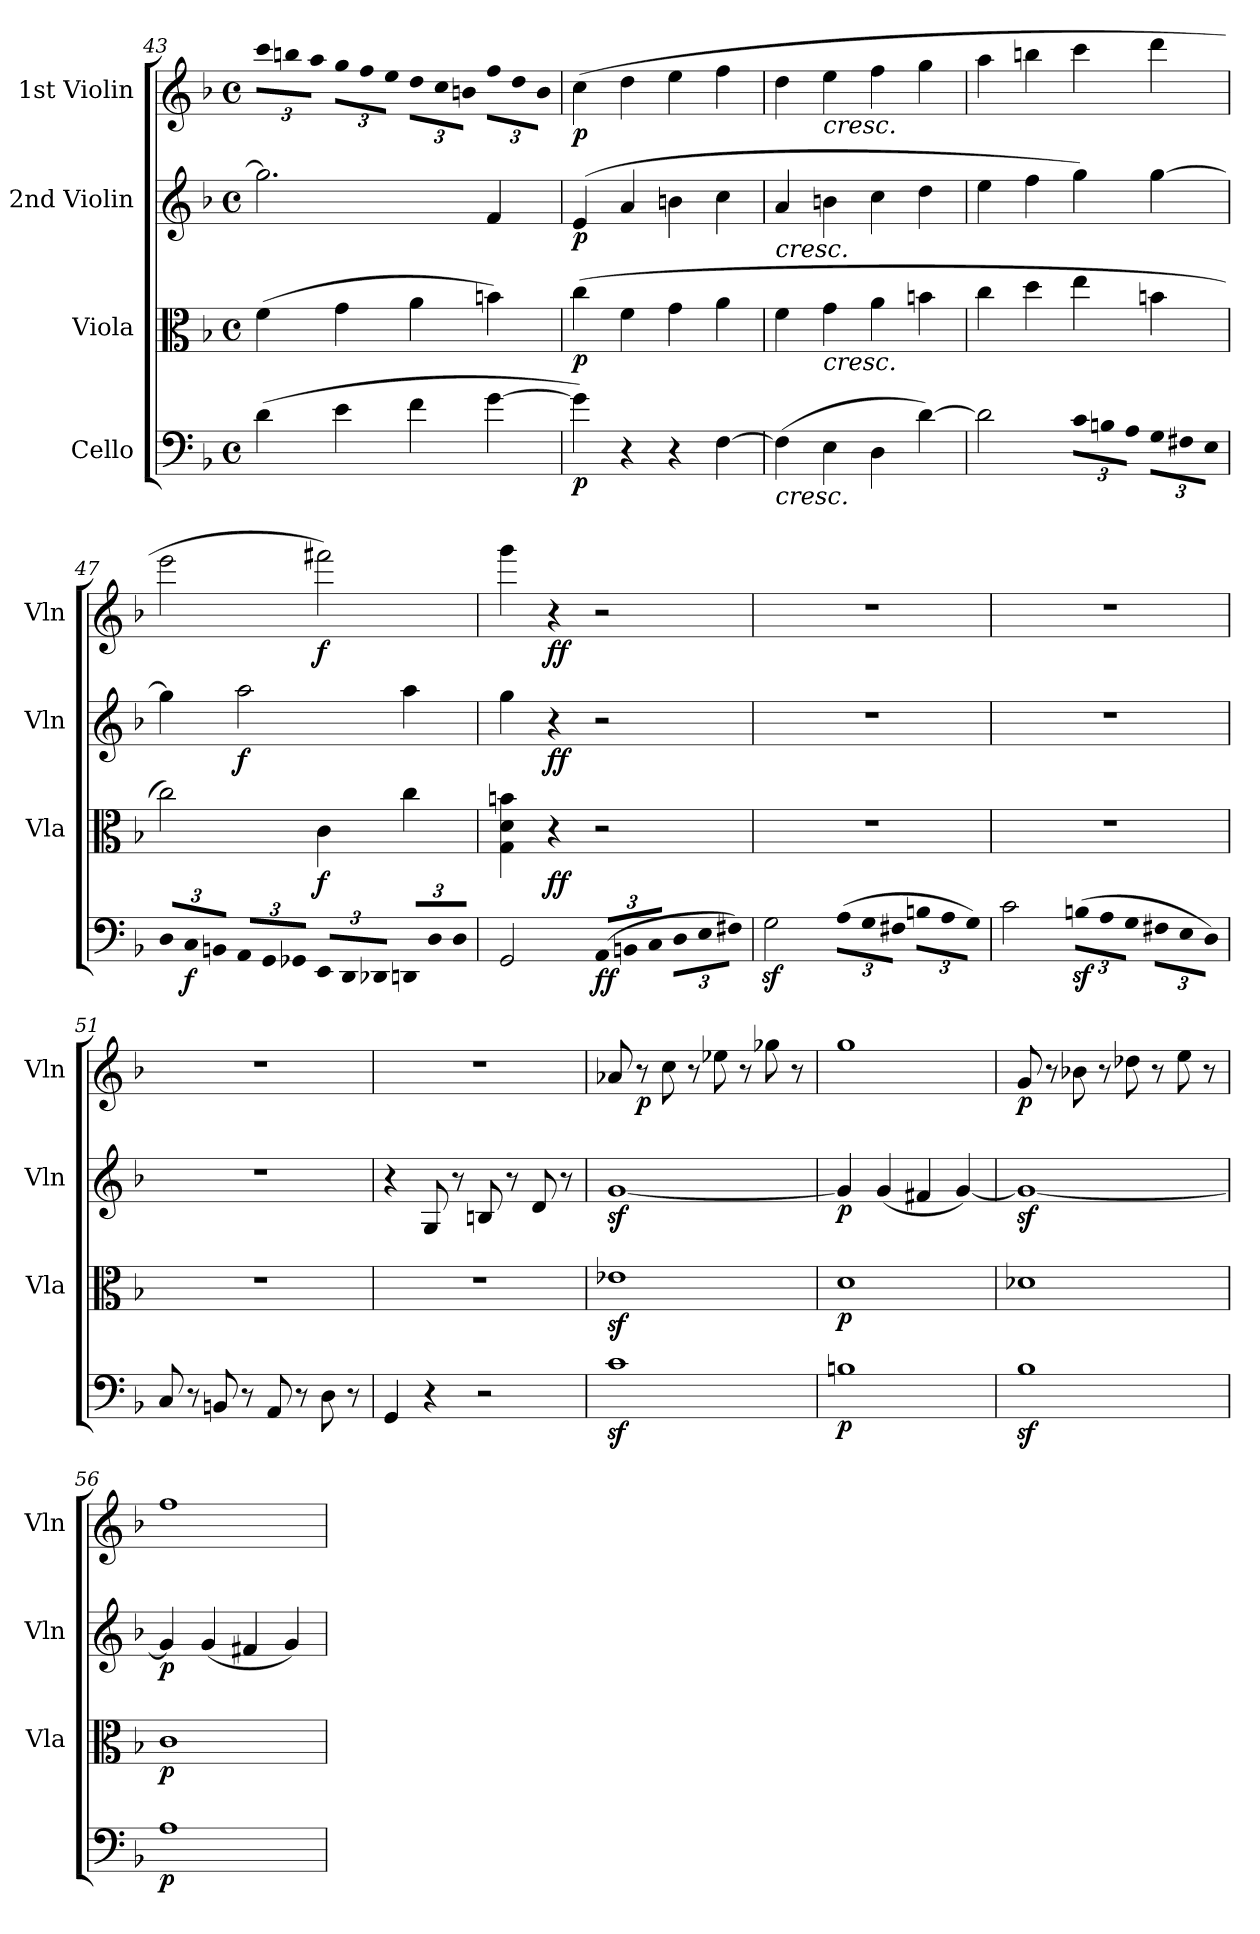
**kern	**dynam	**kern	**dynam	**kern	**dynam	**kern	**dynam
*part4	*part4	*part3	*part3	*part2	*part2	*part1	*part1
*staff4	*staff4	*staff3	*staff3	*staff2	*staff2	*staff1	*staff1
*I"Cello	*	*I"Viola	*	*I"2nd Violin	*	*I"1st Violin	*
*	*	*I'Vla	*	*I'Vln	*	*I'Vln	*
*clefF4	*	*clefC3	*	*clefG2	*	*clefG2	*
*k[b-]	*	*k[b-]	*	*k[b-]	*	*k[b-]	*
*F:	*	*F:	*	*F:	*	*F:	*
*M4/4	*	*M4/4	*	*M4/4	*	*M4/4	*
*met(c)	*	*met(c)	*	*met(c)	*	*met(c)	*
=43	=43	=43	=43	=43	=43	=43	=43
!	!	!	!	!	!	!LO:N:vis=8	!
(4d\	.	(4f\	.	2.gg\]	.	12ccc\L	.
!	!	!	!	!	!	!LO:N:vis=8	!
.	.	.	.	.	.	12bbn\	.
!	!	!	!	!	!	!LO:N:vis=8	!
.	.	.	.	.	.	12aa\J	.
!	!	!	!	!	!	!LO:N:vis=8	!
4e\	.	4g\	.	.	.	12gg\L	.
!	!	!	!	!	!	!LO:N:vis=8	!
.	.	.	.	.	.	12ff\	.
!	!	!	!	!	!	!LO:N:vis=8	!
.	.	.	.	.	.	12ee\J	.
!	!	!	!	!	!	!LO:N:vis=8	!
4f\	.	4a\	.	.	.	12dd\L	.
!	!	!	!	!	!	!LO:N:vis=8	!
.	.	.	.	.	.	12cc\	.
!	!	!	!	!	!	!LO:N:vis=8	!
.	.	.	.	.	.	12bn\J	.
!	!	!	!	!	!	!LO:N:vis=8	!
[4g\	.	4bn\)	.	4f/	.	12ff\L	.
!	!	!	!	!	!	!LO:N:vis=8	!
.	.	.	.	.	.	12dd\	.
!	!	!	!	!	!	!LO:N:vis=8	!
.	.	.	.	.	.	12b\J	.
!!LO:LB:g=z
=44	=44	=44	=44	=44	=44	=44	=44
!	!LO:DY:b	!	!LO:DY:b	!	!LO:DY:b	!	!LO:DY:b
4g\])	p	(4cc\	p	(4e/	p	(4cc\	p
4r	.	4f\	.	4a/	.	4dd\	.
4r	.	4g\	.	4bn\	.	4ee\	.
[4F\	.	4a\	.	4cc\	.	4ff\	.
=45	=45	=45	=45	=45	=45	=45	=45
!	!	!	!	!LO:TX:b:i:t=cresc.	!	!	!
!LO:TX:b:i:t=cresc.	!	!	!	!	!	!	!
(4F\]	.	4f\	.	4a/	.	4dd\	.
!	!	!	!	!	!	!LO:TX:b:i:t=cresc.	!
!	!	!LO:TX:b:i:t=cresc.	!	!	!	!	!
4E\	.	4g\	.	4bn\	.	4ee\	.
4D\	.	4a\	.	4cc\	.	4ff\	.
[4d\)	.	4bn\	.	4dd\	.	4gg\	.
=46	=46	=46	=46	=46	=46	=46	=46
2d\]	.	4cc\	.	4ee\	.	4aa\	.
.	.	4dd\	.	4ff\	.	4bbn\	.
!LO:N:vis=8	!	!	!	!	!	!	!
12c\L	.	4ee\	.	4gg\)	.	4ccc\	.
!LO:N:vis=8	!	!	!	!	!	!	!
12Bn\	.	.	.	.	.	.	.
!LO:N:vis=8	!	!	!	!	!	!	!
12A\J	.	.	.	.	.	.	.
!LO:N:vis=8	!	!	!	!	!	!	!
12G\L	.	4bn\	.	[4gg\	.	4ddd\	.
!LO:N:vis=8	!	!	!	!	!	!	!
12F#X\	.	.	.	.	.	.	.
!LO:N:vis=8	!	!	!	!	!	!	!
12E\J	.	.	.	.	.	.	.
=47	=47	=47	=47	=47	=47	=47	=47
!LO:N:vis=8	!	!	!	!	!	!	!
12D/L	.	2cc\)	.	4gg\]	.	2eee\	.
!LO:N:vis=8	!LO:DY:b	!	!	!	!	!	!
12C/	f	.	.	.	.	.	.
!LO:N:vis=8	!	!	!	!	!	!	!
12BBn/J	.	.	.	.	.	.	.
!LO:N:vis=8	!	!	!	!	!LO:DY:b	!	!
12AA/L	.	.	.	2aa\	f	.	.
!LO:N:vis=8	!	!	!	!	!	!	!
12GG/	.	.	.	.	.	.	.
!LO:N:vis=8	!	!	!	!	!	!	!
12GG-X/J	.	.	.	.	.	.	.
!LO:N:vis=8	!	!	!LO:DY:b	!	!	!	!LO:DY:b
12EE/L	.	4c\	f	.	.	2fff#X\)	f
!LO:N:vis=8	!	!	!	!	!	!	!
12DD/	.	.	.	.	.	.	.
!LO:N:vis=8	!	!	!	!	!	!	!
12DD-X/J	.	.	.	.	.	.	.
!LO:N:vis=8	!	!	!	!	!	!	!
12DDn/L	.	4cc\	.	4aa\	.	.	.
!LO:N:vis=8	!	!	!	!	!	!	!
12D/	.	.	.	.	.	.	.
!LO:N:vis=8	!	!	!	!	!	!	!
12D/J	.	.	.	.	.	.	.
=48	=48	=48	=48	=48	=48	=48	=48
2GG/	.	4G\ 4d\ 4bn\	.	4gg\	.	4ggg\	.
!	!	!	!LO:DY:b	!	!LO:DY:b	!	!LO:DY:b
.	.	4r	ff	4r	ff	4r	ff
!LO:N:vis=8	!LO:DY:b	!	!	!	!	!	!
(12AA/L	ff	2r	.	2r	.	2r	.
!LO:N:vis=8	!	!	!	!	!	!	!
12BBn/	.	.	.	.	.	.	.
!LO:N:vis=8	!	!	!	!	!	!	!
12C/J	.	.	.	.	.	.	.
!LO:N:vis=8	!	!	!	!	!	!	!
12D\L	.	.	.	.	.	.	.
!LO:N:vis=8	!	!	!	!	!	!	!
12E\	.	.	.	.	.	.	.
!LO:N:vis=8	!	!	!	!	!	!	!
12F#X\J)	.	.	.	.	.	.	.
=49	=49	=49	=49	=49	=49	=49	=49
2Gz<\	.	1r	.	1r	.	1r	.
!LO:N:vis=8	!	!	!	!	!	!	!
(12A\L	.	.	.	.	.	.	.
!LO:N:vis=8	!	!	!	!	!	!	!
12G\	.	.	.	.	.	.	.
!LO:N:vis=8	!	!	!	!	!	!	!
12F#X\J	.	.	.	.	.	.	.
!LO:N:vis=8	!	!	!	!	!	!	!
12Bn\L	.	.	.	.	.	.	.
!LO:N:vis=8	!	!	!	!	!	!	!
12A\	.	.	.	.	.	.	.
!LO:N:vis=8	!	!	!	!	!	!	!
12G\J)	.	.	.	.	.	.	.
=50	=50	=50	=50	=50	=50	=50	=50
2c\	.	1r	.	1r	.	1r	.
!LO:N:vis=8	!	!	!	!	!	!	!
(12Bnz<\L	.	.	.	.	.	.	.
!LO:N:vis=8	!	!	!	!	!	!	!
12A\	.	.	.	.	.	.	.
!LO:N:vis=8	!	!	!	!	!	!	!
12G\J	.	.	.	.	.	.	.
!LO:N:vis=8	!	!	!	!	!	!	!
12F#X\L	.	.	.	.	.	.	.
!LO:N:vis=8	!	!	!	!	!	!	!
12E\	.	.	.	.	.	.	.
!LO:N:vis=8	!	!	!	!	!	!	!
12D\J)	.	.	.	.	.	.	.
!!LO:LB:g=z
=51	=51	=51	=51	=51	=51	=51	=51
8C/	.	1r	.	1r	.	1r	.
8r	.	.	.	.	.	.	.
8BBn/	.	.	.	.	.	.	.
8r	.	.	.	.	.	.	.
8AA/	.	.	.	.	.	.	.
8r	.	.	.	.	.	.	.
8D\	.	.	.	.	.	.	.
8r	.	.	.	.	.	.	.
=52	=52	=52	=52	=52	=52	=52	=52
4GG/	.	1r	.	4r	.	1r	.
4r	.	.	.	8G/	.	.	.
.	.	.	.	8r	.	.	.
2r	.	.	.	8Bn/	.	.	.
.	.	.	.	8r	.	.	.
.	.	.	.	8d/	.	.	.
.	.	.	.	8r	.	.	.
=53	=53	=53	=53	=53	=53	=53	=53
1cz<	.	1e-Xz<	.	[1gz<	.	8a-X/	.
!	!	!	!	!	!	!	!LO:DY:b
.	.	.	.	.	.	8r	p
.	.	.	.	.	.	8cc\	.
.	.	.	.	.	.	8r	.
.	.	.	.	.	.	8ee-X\	.
.	.	.	.	.	.	8r	.
.	.	.	.	.	.	8gg-X\	.
.	.	.	.	.	.	8r	.
=54	=54	=54	=54	=54	=54	=54	=54
!	!LO:DY:b	!	!LO:DY:b	!	!LO:DY:b	!	!
1Bn	p	1d	p	4g/]	p	1gg	.
.	.	.	.	(4g/	.	.	.
.	.	.	.	4f#X/	.	.	.
.	.	.	.	[4g/)	.	.	.
=55	=55	=55	=55	=55	=55	=55	=55
!	!	!	!	!	!	!	!LO:DY:b
1B-z<	.	1d-X	.	1gz<_	.	8g/	p
.	.	.	.	.	.	8r	.
.	.	.	.	.	.	8b-X\	.
.	.	.	.	.	.	8r	.
.	.	.	.	.	.	8dd-X\	.
.	.	.	.	.	.	8r	.
.	.	.	.	.	.	8ee\	.
.	.	.	.	.	.	8r	.
=56	=56	=56	=56	=56	=56	=56	=56
!	!LO:DY:b	!	!LO:DY:b	!	!LO:DY:b	!	!
1A	p	1c	p	4g/]	p	1ff	.
.	.	.	.	(4g/	.	.	.
.	.	.	.	4f#X/	.	.	.
.	.	.	.	4g/)	.	.	.
=	=	=	=	=	=	=	=
*-	*-	*-	*-	*-	*-	*-	*-
